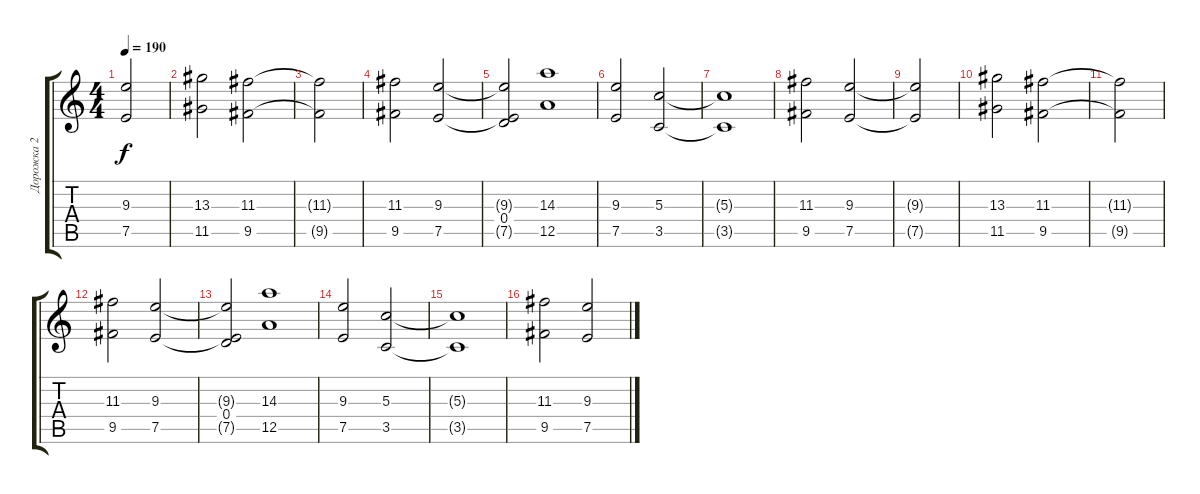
\track ("Дорожка 2" "Дорожка 2") {instrument electricguitarclean}
\staff {score tabs}
\tuning (E4 B3 G3 D3 A2 E2) {hide}
\ts (4 4)
\tempo 190
\clef g2
\ks c
(9.3{t} 7.5{t}).2{dy f} |
(13.3 11.5).2 (11.3 9.5).2 |
(11.3{t} 9.5{t}).2 |
(11.3 9.5).2 (9.3 7.5).2 |
(9.3{t} 0.4 7.5{t}).2 (14.3 12.5).1 |
(9.3 7.5).2 (5.3 3.5).2 |
(5.3{t} 3.5{t}).1 |
(11.3 9.5).2 (9.3 7.5).2 |
(9.3{t} 7.5{t}).2 |
(13.3 11.5).2 (11.3 9.5).2 |
(11.3{t} 9.5{t}).2 |
(11.3 9.5).2 (9.3 7.5).2 |
(9.3{t} 0.4 7.5{t}).2 (14.3 12.5).1 |
(9.3 7.5).2 (5.3 3.5).2 |
(5.3{t} 3.5{t}).1 |
(11.3 9.5).2 (9.3 7.5).2
